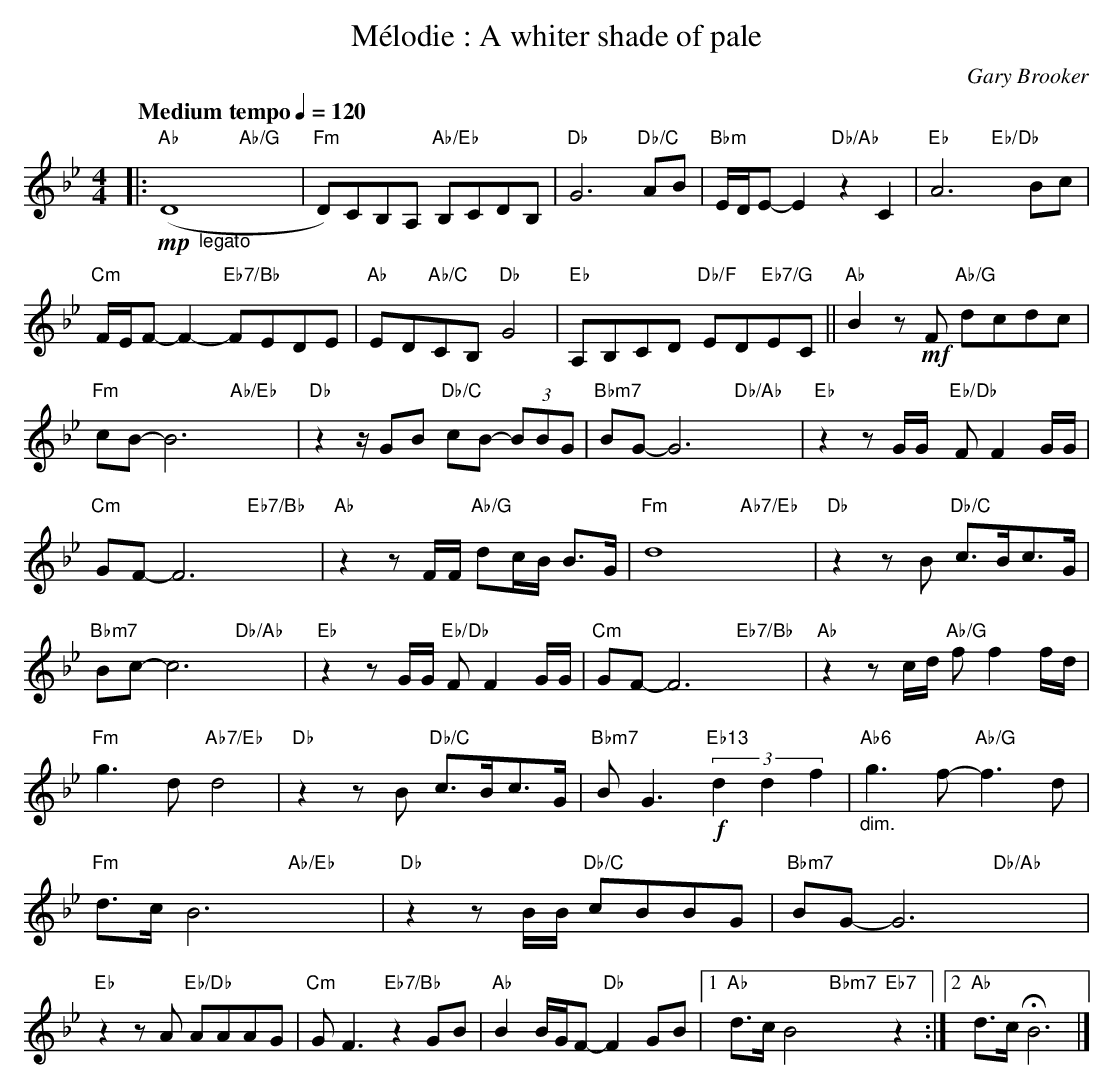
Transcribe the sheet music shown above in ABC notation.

X:1
T:Mélodie : A whiter shade of pale
C:Gary Brooker
M:4/4
L:1/8
Q:"Medium tempo"1/4=120
K:Bbmaj clef=treble
|: !mp! "@20,-26 legato" "Ab"(D8 "Ab/G"xx | "Fm"D)CB,A, "Ab/Eb"B,CDB, | "Db"G6 "Db/C" AB | "Bbm"E/2D/2E- E2 "Db/Ab"z2 C2 |\
"Eb"A6 "Eb/Db"x Bc | "Cm"F/2E/2F- F2- "Eb7/Bb"FEDE | "Ab"ED"Ab/C"CB, "Db"G4 | "Eb"A,B,CD "Db/F"ED"Eb7/G"EC ||\
"Ab"B2 z!mf!F "Ab/G"dcdc | "Fm"cB- B6 "Ab/Eb"xx | "Db"z2 z/2GB "Db/C"cB- (3BBG | "Bbm7"BG- G6 "Db/Ab"xx |\
"Eb" z2 zG/2G/2 y"Eb/Db"F F2 G/2G/2 | "Cm"GF- F6 "Eb7/Bb"xx | "Ab"z2 zF/2F/2 "Ab/G"dc/2B/2 B>G | "Fm"d8 "Ab7/Eb"xx |\
"Db"z2 zB "Db/C"c>Bc>G | "Bbm7"Bc- c6 "Db/Ab"xx | "Eb"z2 zG/2G/2 "Eb/Db"F F2 G/2G/2 | "Cm"GF- F6 "Eb7/Bb"xx |\
"Ab"z2 zc/2d/2 "Ab/G"f f2 f/2d/2 | "Fm"g3 d "Ab7/Eb"d4 | "Db"z2 zB "Db/C"c>Bc>G | "Bbm7"B G3 "Eb13"!f!(3d2d2f2 |\
"_dim." "Ab6"g3 f- "Ab/G"f3 d | "Fm"d>c B6 "Ab/Eb"xx | "Db"z2 zB/2B/2 "Db/C"cBBG | "Bbm7"BG- G6 "Db/Ab"xx |\
"Eb"z2 zA "Eb/Db"AAAG | "Cm"G F3 "Eb7/Bb"z2 GB | "Ab"B2 B/2G/2F- "Db"F2 GB |1 "Ab"d>c B4 "Bbm7"xx "Eb7"z2 :|2 "Ab"d>c !fermata!B6 |]
